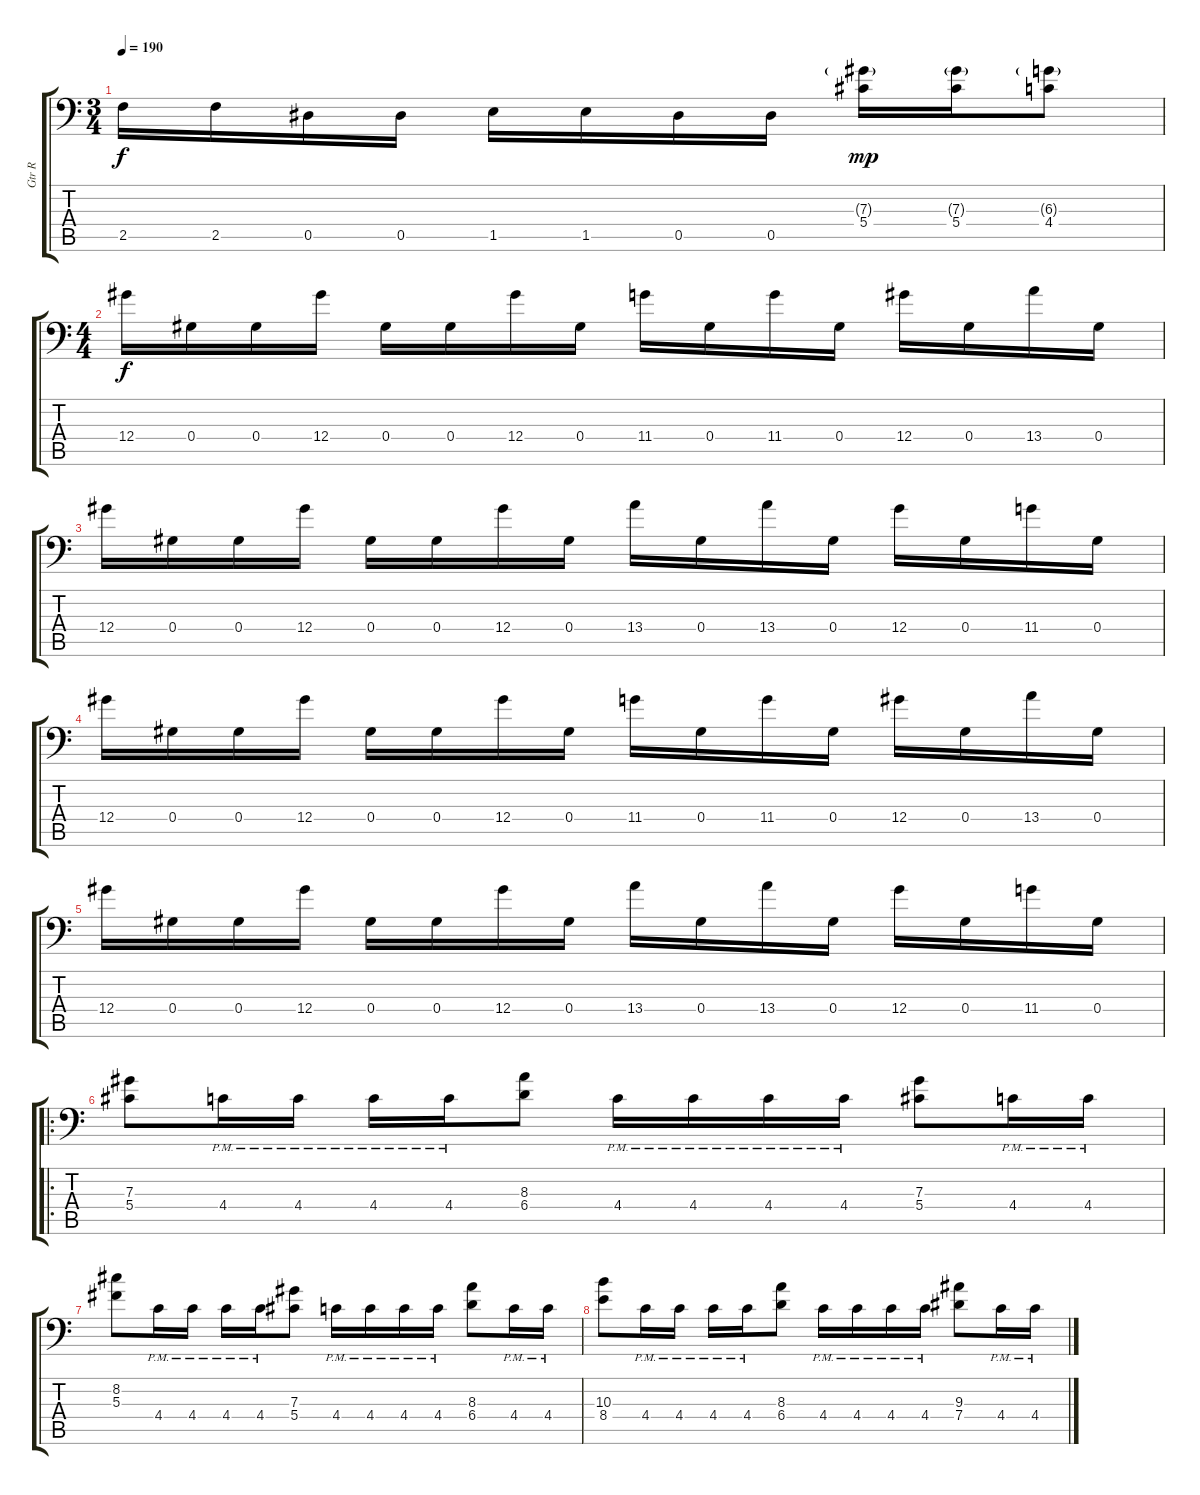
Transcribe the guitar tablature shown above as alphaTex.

\track ("Gtr R" "Gtr R") {instrument distortionguitar}
\staff {score tabs}
\tuning (Bb3 F3 Db3 Ab2 Eb2 Bb1) {hide}
\ts (3 4)
\tempo 190
\clef f4
\ks c
2.5.16{dy f} 2.5.16 0.5.16 0.5.16 1.5.16 1.5.16 0.5.16 0.5.16 (7.3{g} 5.4).16{dy mp} (7.3{g} 5.4).16 (6.3{g} 4.4).8 |
\ts (4 4)
12.4.16{dy f} 0.4.16 0.4.16 12.4.16 0.4.16 0.4.16 12.4.16 0.4.16 11.4.16 0.4.16 11.4.16 0.4.16 12.4.16 0.4.16 13.4.16 0.4.16 |
12.4.16 0.4.16 0.4.16 12.4.16 0.4.16 0.4.16 12.4.16 0.4.16 13.4.16 0.4.16 13.4.16 0.4.16 12.4.16 0.4.16 11.4.16 0.4.16 |
12.4.16 0.4.16 0.4.16 12.4.16 0.4.16 0.4.16 12.4.16 0.4.16 11.4.16 0.4.16 11.4.16 0.4.16 12.4.16 0.4.16 13.4.16 0.4.16 |
12.4.16 0.4.16 0.4.16 12.4.16 0.4.16 0.4.16 12.4.16 0.4.16 13.4.16 0.4.16 13.4.16 0.4.16 12.4.16 0.4.16 11.4.16 0.4.16 |
\ro
(7.3 5.4).8 4.4{pm}.16 4.4{pm}.16 4.4{pm}.16 4.4{pm}.16 (8.3 6.4).8 4.4{pm}.16 4.4{pm}.16 4.4{pm}.16 4.4{pm}.16 (7.3 5.4).8 4.4{pm}.16 4.4{pm}.16 |
(8.2 5.3).8 4.4{pm}.16 4.4{pm}.16 4.4{pm}.16 4.4{pm}.16 (7.3 5.4).8 4.4{pm}.16 4.4{pm}.16 4.4{pm}.16 4.4{pm}.16 (8.3 6.4).8 4.4{pm}.16 4.4{pm}.16 |
(10.3 8.4).8 4.4{pm}.16 4.4{pm}.16 4.4{pm}.16 4.4{pm}.16 (8.3 6.4).8 4.4{pm}.16 4.4{pm}.16 4.4{pm}.16 4.4{pm}.16 (9.3 7.4).8 4.4{pm}.16 4.4{pm}.16
